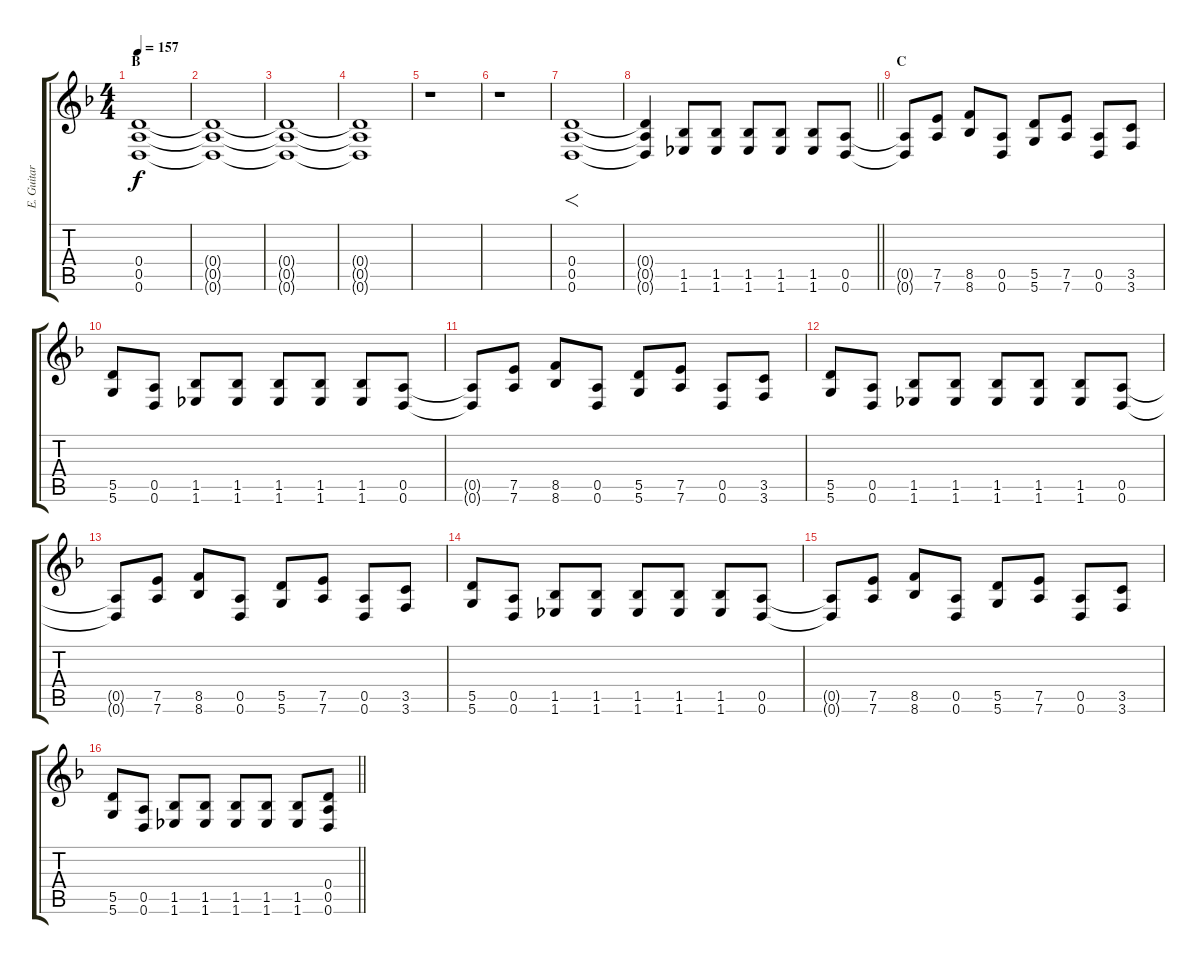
\track ("E. Guitar I" "E. Guitar ") {instrument overdrivenguitar}
\staff {score tabs}
\tuning (E4 B3 G3 D3 A2 D2) {hide}
\ts (4 4)
\section ("" "B")
\tempo 157
\clef g2
\ks f
(0.4{t} 0.5{t} 0.6{t}).1{dy f} |
(0.4{t} 0.5{t} 0.6{t}).1 |
(0.4{t} 0.5{t} 0.6{t}).1 |
(0.4{t} 0.5{t} 0.6{t}).1 |
r.1 |
r.1 |
(0.4 0.5 0.6).1{f} |
\barLineRight lightlight
(0.4{t} 0.5{t} 0.6{t}).4 (1.5 1.6).8 (1.5 1.6).8 (1.5 1.6).8 (1.5 1.6).8 (1.5 1.6).8 (0.5 0.6).8 |
\section ("" "C")
(0.5{t} 0.6{t}).8 (7.5 7.6).8 (8.5 8.6).8 (0.5 0.6).8 (5.5 5.6).8 (7.5 7.6).8 (0.5 0.6).8 (3.5 3.6).8 |
(5.5 5.6).8 (0.5 0.6).8 (1.5 1.6).8 (1.5 1.6).8 (1.5 1.6).8 (1.5 1.6).8 (1.5 1.6).8 (0.5 0.6).8 |
(0.5{t} 0.6{t}).8 (7.5 7.6).8 (8.5 8.6).8 (0.5 0.6).8 (5.5 5.6).8 (7.5 7.6).8 (0.5 0.6).8 (3.5 3.6).8 |
(5.5 5.6).8 (0.5 0.6).8 (1.5 1.6).8 (1.5 1.6).8 (1.5 1.6).8 (1.5 1.6).8 (1.5 1.6).8 (0.5 0.6).8 |
(0.5{t} 0.6{t}).8 (7.5 7.6).8 (8.5 8.6).8 (0.5 0.6).8 (5.5 5.6).8 (7.5 7.6).8 (0.5 0.6).8 (3.5 3.6).8 |
(5.5 5.6).8 (0.5 0.6).8 (1.5 1.6).8 (1.5 1.6).8 (1.5 1.6).8 (1.5 1.6).8 (1.5 1.6).8 (0.5 0.6).8 |
(0.5{t} 0.6{t}).8 (7.5 7.6).8 (8.5 8.6).8 (0.5 0.6).8 (5.5 5.6).8 (7.5 7.6).8 (0.5 0.6).8 (3.5 3.6).8 |
\barLineRight lightlight
(5.5 5.6).8 (0.5 0.6).8 (1.5 1.6).8 (1.5 1.6).8 (1.5 1.6).8 (1.5 1.6).8 (1.5 1.6).8 (0.4 0.5 0.6).8
